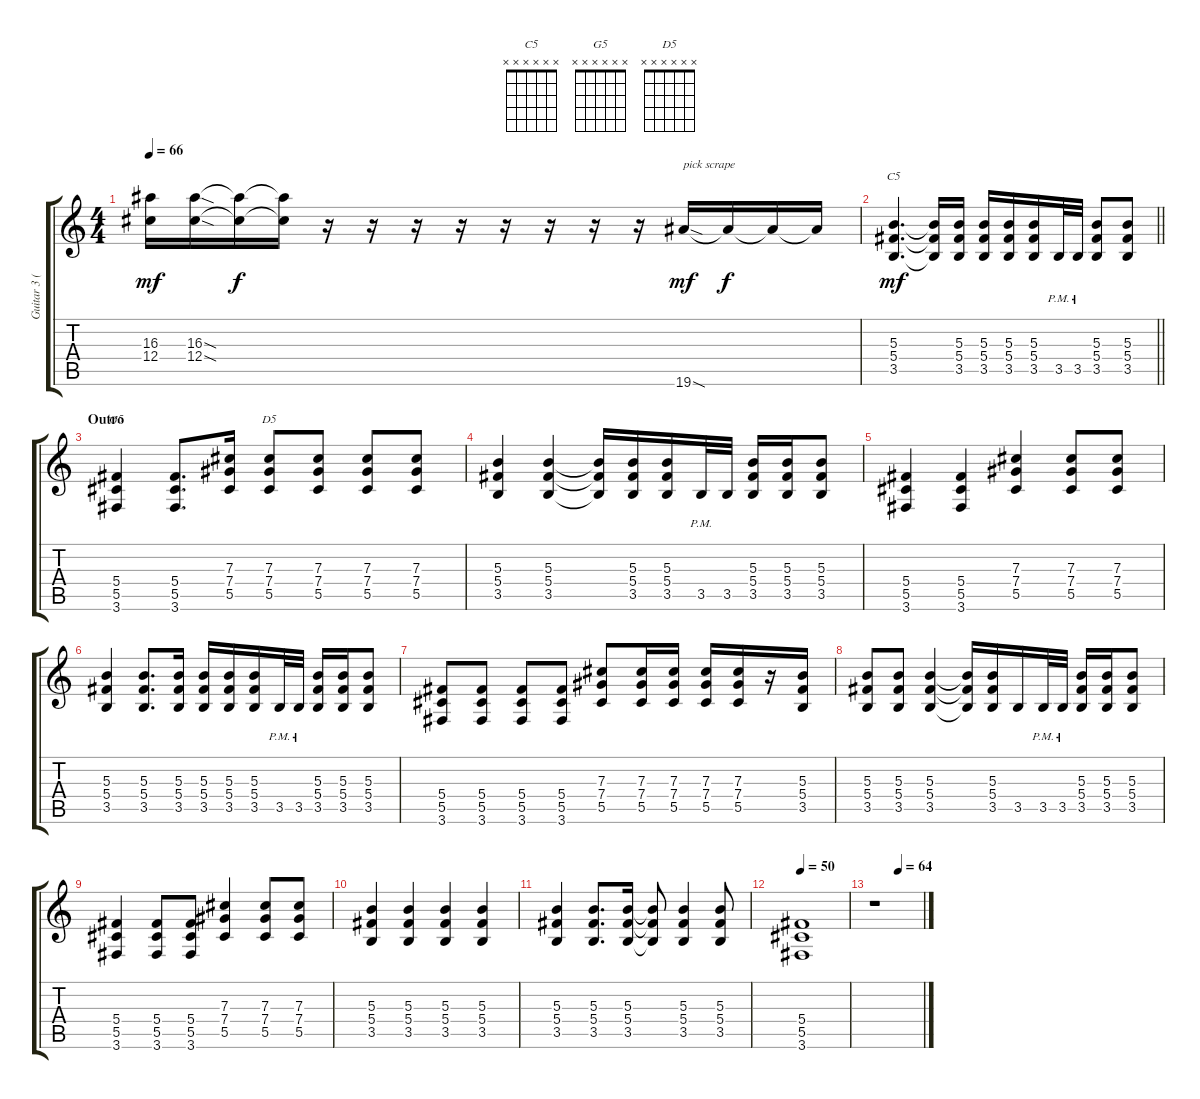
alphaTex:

\track ("Guitar 3 (Izzy)" "Guitar 3 (") {instrument overdrivenguitar}
\staff {score tabs}
\tuning (Eb4 Bb3 Gb3 Db3 Ab2 Eb2) {hide}
\chord ("C5" x x x x x x)
\chord ("G5" x x x x x x)
\chord ("D5" x x x x x x)
\ts (4 4)
\tempo 66
\clef g2
\ks c
(16.3 12.4).16{dy mf} (16.3{sod} 12.4{sod}).16 (16.3{t} 12.4{t}).16{dy f} (16.3{t} 12.4{t}).16 r.16 r.16 r.16 r.16 r.16 r.16 r.16 r.16 19.6{sod}.16{txt "pick scrape" dy mf} 19.6{t}.16{dy f} 19.6{t}.16 19.6{t}.16 |
\barLineRight lightlight
(5.3 5.4 3.5).4{d ch "C5" dy mf} (5.3{t} 5.4{t} 3.5{t}).16 (5.3 5.4 3.5).16 (5.3 5.4 3.5).16 (5.3 5.4 3.5).16 (5.3 5.4 3.5).16 3.5{pm}.32 3.5{pm}.32 (5.3 5.4 3.5).8 (5.3 5.4 3.5).8 |
\section ("" "Outro")
(5.4 5.5 3.6).4{ch "G5"} (5.4 5.5 3.6).8{d} (7.3 7.4 5.5).16 (7.3 7.4 5.5).8{ch "D5"} (7.3 7.4 5.5).8 (7.3 7.4 5.5).8 (7.3 7.4 5.5).8 |
(5.3 5.4 3.5).4 (5.3 5.4 3.5).4 (5.3{t} 5.4{t} 3.5{t}).16 (5.3 5.4 3.5).16 (5.3 5.4 3.5).16 3.5{pm}.32 3.5.32 (5.3 5.4 3.5).16 (5.3 5.4 3.5).16 (5.3 5.4 3.5).8 |
(5.4 5.5 3.6).4 (5.4 5.5 3.6).4 (7.3 7.4 5.5).4 (7.3 7.4 5.5).8 (7.3 7.4 5.5).8 |
(5.3 5.4 3.5).4 (5.3 5.4 3.5).8{d} (5.3 5.4 3.5).16 (5.3 5.4 3.5).16 (5.3 5.4 3.5).16 (5.3 5.4 3.5).16 3.5{pm}.32 3.5{pm}.32 (5.3 5.4 3.5).16 (5.3 5.4 3.5).16 (5.3 5.4 3.5).8 |
(5.4 5.5 3.6).8 (5.4 5.5 3.6).8 (5.4 5.5 3.6).8 (5.4 5.5 3.6).8 (7.3 7.4 5.5).8 (7.3 7.4 5.5).16 (7.3 7.4 5.5).16 (7.3 7.4 5.5).16 (7.3 7.4 5.5).16 r.16 (5.3 5.4 3.5).16 |
(5.3 5.4 3.5).8 (5.3 5.4 3.5).8 (5.3 5.4 3.5).4 (5.3{t} 5.4{t} 3.5{t}).16 (5.3 5.4 3.5).16 3.5.16 3.5{pm}.32 3.5{pm}.32 (5.3 5.4 3.5).16 (5.3 5.4 3.5).16 (5.3 5.4 3.5).8 |
(5.4 5.5 3.6).4 (5.4 5.5 3.6).8 (5.4 5.5 3.6).8 (7.3 7.4 5.5).4 (7.3 7.4 5.5).8 (7.3 7.4 5.5).8 |
(5.3 5.4 3.5).4 (5.3 5.4 3.5).4 (5.3 5.4 3.5).4 (5.3 5.4 3.5).4 |
(5.3 5.4 3.5).4 (5.3 5.4 3.5).8{d} (5.3 5.4 3.5).16 (5.3{t} 5.4{t} 3.5{t}).8 (5.3 5.4 3.5).4 (5.3 5.4 3.5).8 |
\tempo 50
(5.4 5.5 3.6).1 |
\tempo (64 0.5)
r.1
